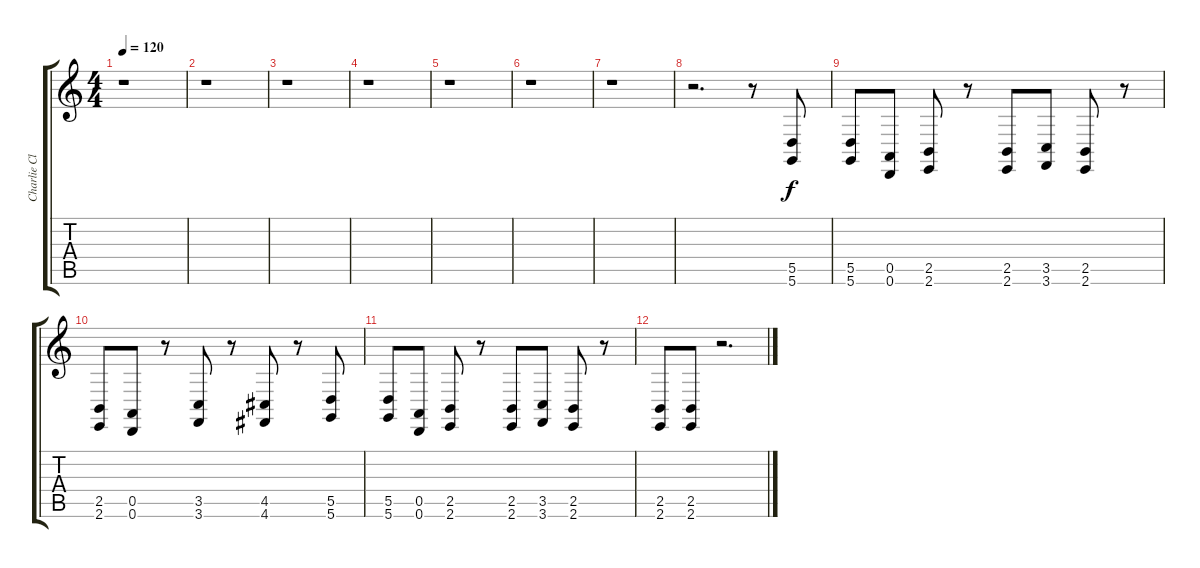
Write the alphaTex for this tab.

\track ("Charlie Clouser " "Charlie Cl") {instrument lead5charang}
\staff {score tabs}
\tuning (E4 B3 G3 D3 A2 D2) {hide}
\ts (4 4)
\tempo 120
\clef g2
\ks c
r.1{dy f} |
r.1 |
r.1 |
r.1 |
r.1 |
r.1 |
r.1 |
r.2{d} r.8 (5.5 5.6).8{volume 13} |
(5.5 5.6).8 (0.5 0.6).8 (2.5 2.6).8 r.8 (2.5 2.6).8 (3.5 3.6).8 (2.5 2.6).8 r.8 |
(2.5 2.6).8 (0.5 0.6).8 r.8 (3.5 3.6).8 r.8 (4.5 4.6).8 r.8 (5.5 5.6).8 |
(5.5 5.6).8 (0.5 0.6).8 (2.5 2.6).8 r.8 (2.5 2.6).8 (3.5 3.6).8 (2.5 2.6).8 r.8 |
(2.5 2.6).8 (2.5 2.6).8 r.2{d}
